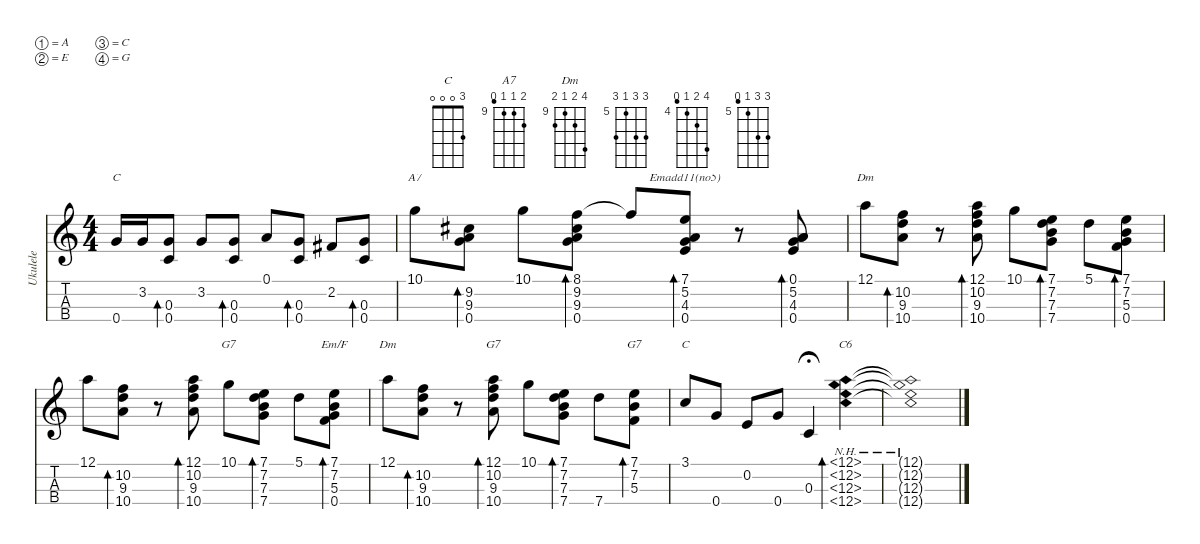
\defaultSystemsLayout 4
\hideDynamics
\bracketExtendMode nobrackets
\otherSystemsTrackNameOrientation horizontal
\defaultBarNumberDisplay Hide
\track ("Ukulele" "Ukulele") {instrument acousticguitarnylon}
\staff {score tabs}
\tuning (A4 E4 C4 G4)
\displaytranspose 0
\chord ("C" x 3 0 0)
\chord ("A7" 10 9 9 8) {firstfret 9}
\chord ("Dm" 12 10 9 10) {firstfret 9}
\chord ("G7" 10 7 7 7) {firstfret 7 barre (7 7)}
\chord ("C" 3 0 0 0)
\chord ("Emadd11(no5)" 7 5 4 3) {firstfret 4 showname false}
\chord ("Em/F" 7 7 5 4) {firstfret 5 showname false}
\chord ("G7" 10 7 7 7) {firstfret 7 showfingering false barre (7 7)}
\chord ("G7" 7 7 5 7) {firstfret 5 showname false}
\chord ("C6" 0 0 0 0) {showdiagram false showfingering false}
\ts (4 4)
\tempo (100 hide)
\clef g2
\ks c
0.4.16{ch "C" dy mf beam Up} 3.2.16{beam Up} (0.4 0.3).8{bd 43 beam Up} 3.2.8{beam Up} (0.4 0.3).8{bd 42 beam Up} 0.1.8{beam Up} (0.4 0.3).8{bd 41 beam Up} 2.2{acc #}.8{beam Up} (0.4 0.3).8{bd 40 beam Up} |
10.1.8{ch "A7" beam Down} (9.3 9.2{acc #} 0.4).8{bd 39 beam Down} 10.1.8{beam Down} (9.3 9.2{acc #} 0.4 8.1).8{bd 38 beam Down} 8.1{t}.8{beam Up} (4.3 5.2 0.4 7.1).8{bd 37 ch "Emadd11(no5)" beam Up} r.8{beam Up} (4.3 5.2 0.4 0.1).8{bd 36 beam Up} |
12.1.8{ch "Dm" beam Down} (9.3 10.2 10.4).8{bd 35 beam Down} r.8{beam Down} (9.3 10.2 10.4 12.1).8{bd 34 beam Down} 10.1.8{beam Down} (7.1 7.3 7.2 7.4).8{bd 33 beam Down} 5.1.8{beam Down} (7.1 7.2 5.3 0.4).8{bd 32 beam Down} |
12.1.8{beam Down} (9.3 10.2 10.4).8{bd 31 beam Down} r.8{beam Down} (9.3 10.2 10.4 12.1).8{bd 30 beam Down} 10.1.8{ch "G7" beam Down} (7.1 7.3 7.2 7.4).8{bd 30 beam Down} 5.1.8{beam Down} (7.1 7.2 5.3 0.4).8{bd 30 ch "Em/F" beam Down} |
12.1.8{ch "Dm" beam Down} (9.3 10.2 10.4).8{bd 30 beam Down} r.8{beam Down} (9.3 10.2 10.4 12.1).8{bd 30 ch "G7" beam Down} 10.1.8{beam Down} (7.1 7.3 7.2 7.4).8{bd 30 beam Down} 7.4.8{beam Down} (7.1 7.2 5.3).8{bd 30 ch "G7" beam Down} |
3.1.8{ch "C" beam Up} 0.4.8{beam Up} 0.2.8{beam Up} 0.4.8{beam Up} 0.3.4{fermata (medium 0.12) beam Up} (12.3{nh} 12.2{nh} 12.4{nh} 12.1{nh}).4{bd 30 ch "C6" dy ff beam Down} |
(12.1{nh t} 12.4{nh t} 12.2{nh t} 12.3{nh t}).1{dy mf beam Down}
